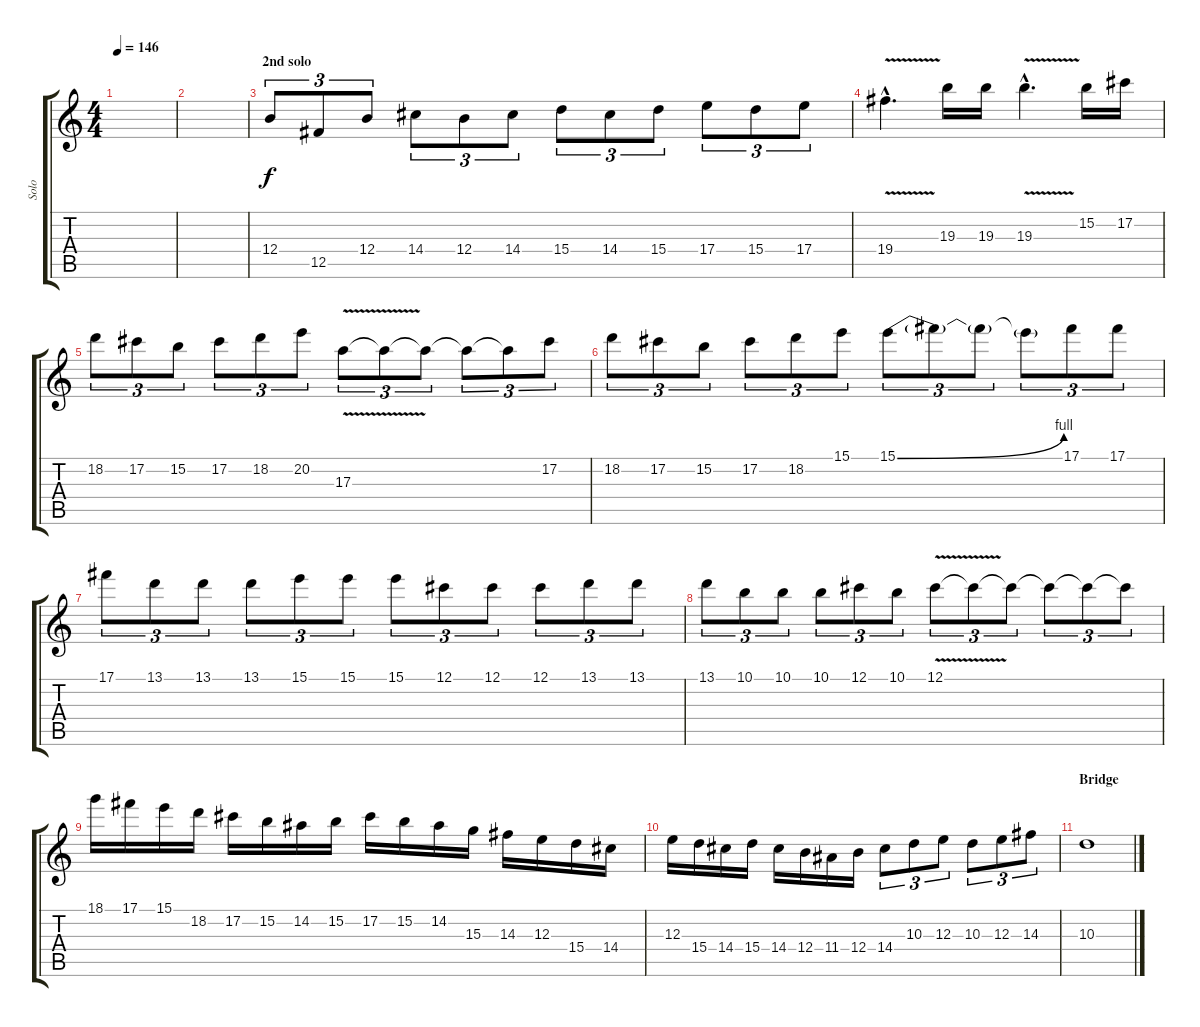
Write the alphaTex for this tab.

\track ("Solo" "Solo") {instrument distortionguitar}
\staff {score tabs}
\tuning (Db4 Ab3 E3 B2 Gb2 B1) {hide}
\ts (4 4)
\tempo 146
\clef g2
\ks c
|
|
\section ("" "2nd solo")
12.4.8{tu (3 2)} 12.5.8{tu (3 2)} 12.4.8{tu (3 2)} 14.4.8{tu (3 2)} 12.4.8{tu (3 2)} 14.4.8{tu (3 2)} 15.4.8{tu (3 2)} 14.4.8{tu (3 2)} 15.4.8{tu (3 2)} 17.4.8{tu (3 2)} 15.4.8{tu (3 2)} 17.4.8{tu (3 2)} |
19.4{v hac}.4{d} 19.3.16 19.3.16 19.3{v hac}.4{d} 15.2.16 17.2.16 |
18.2.8{tu (3 2)} 17.2.8{tu (3 2)} 15.2.8{tu (3 2)} 17.2.8{tu (3 2)} 18.2.8{tu (3 2)} 20.2.8{tu (3 2)} 17.3{v}.8{tu (3 2)} 17.3{t}.8{tu (3 2)} 17.3{t}.8{tu (3 2)} 17.3{t}.8{tu (3 2)} 17.3{t}.8{tu (3 2)} 17.2.8{tu (3 2)} |
18.2.8{tu (3 2)} 17.2.8{tu (3 2)} 15.2.8{tu (3 2)} 17.2.8{tu (3 2)} 18.2.8{tu (3 2)} 15.1.8{tu (3 2)} 15.1{be (bend 0 0 60 4)}.8{tu (3 2)} 15.1{t}.8{tu (3 2)} 15.1{t}.8{tu (3 2)} 15.1{t}.8{tu (3 2)} 17.1.8{tu (3 2)} 17.1.8{tu (3 2)} |
17.1.8{tu (3 2)} 13.1.8{tu (3 2)} 13.1.8{tu (3 2)} 13.1.8{tu (3 2)} 15.1.8{tu (3 2)} 15.1.8{tu (3 2)} 15.1.8{tu (3 2)} 12.1.8{tu (3 2)} 12.1.8{tu (3 2)} 12.1.8{tu (3 2)} 13.1.8{tu (3 2)} 13.1.8{tu (3 2)} |
13.1.8{tu (3 2)} 10.1.8{tu (3 2)} 10.1.8{tu (3 2)} 10.1.8{tu (3 2)} 12.1.8{tu (3 2)} 10.1.8{tu (3 2)} 12.1{v}.8{tu (3 2)} 12.1{t}.8{tu (3 2)} 12.1{t}.8{tu (3 2)} 12.1{t}.8{tu (3 2)} 12.1{t}.8{tu (3 2)} 12.1{t}.8{tu (3 2)} |
18.1.16 17.1.16 15.1.16 18.2.16 17.2.16 15.2.16 14.2.16 15.2.16 17.2.16 15.2.16 14.2.16 15.3.16 14.3.16 12.3.16 15.4.16 14.4.16 |
12.3.16 15.4.16 14.4.16 15.4.16 14.4.16 12.4.16 11.4.16 12.4.16 14.4.8{tu (3 2)} 10.3.8{tu (3 2)} 12.3.8{tu (3 2)} 10.3.8{tu (3 2)} 12.3.8{tu (3 2)} 14.3.8{tu (3 2)} |
\section ("" "Bridge")
10.3.1
